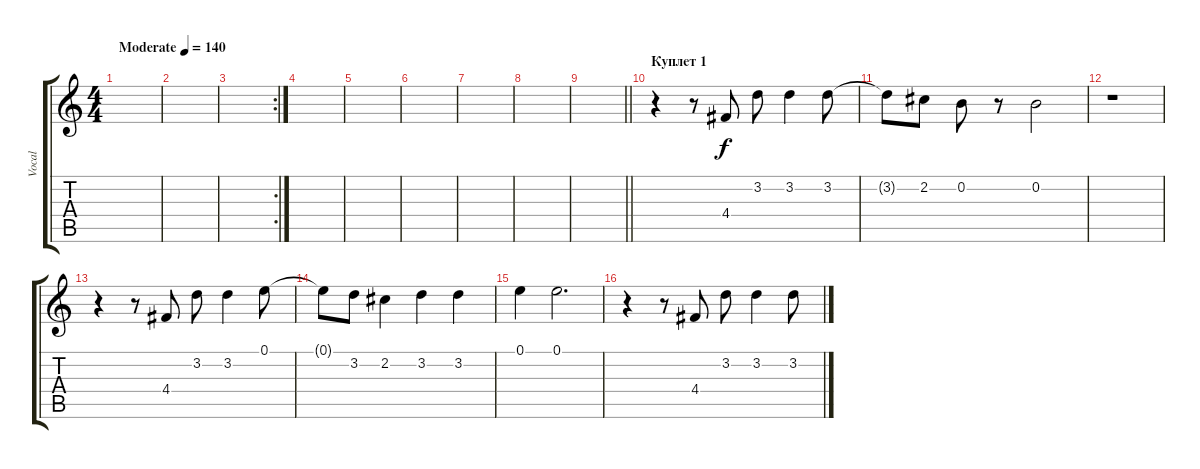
\track ("Vocal" "Vocal") {instrument slapbass1}
\staff {score tabs}
\tuning (E4 B3 G3 D3 A2 E2) {hide}
\ts (4 4)
\tempo (140 "Moderate")
\clef g2
\ks c
|
|
\rc 2
|
|
|
|
|
|
\barLineRight lightlight
|
\section ("" "Куплет 1")
r.4 r.8 4.4.8 3.2.8 3.2.4 3.2.8 |
3.2{t}.8 2.2.8 0.2.8 r.8 0.2.2 |
r.1 |
r.4 r.8 4.4.8 3.2.8 3.2.4 0.1.8 |
0.1{t}.8 3.2.8 2.2.4 3.2.4 3.2.4 |
0.1.4 0.1.2{d} |
r.4 r.8 4.4.8 3.2.8 3.2.4 3.2.8
